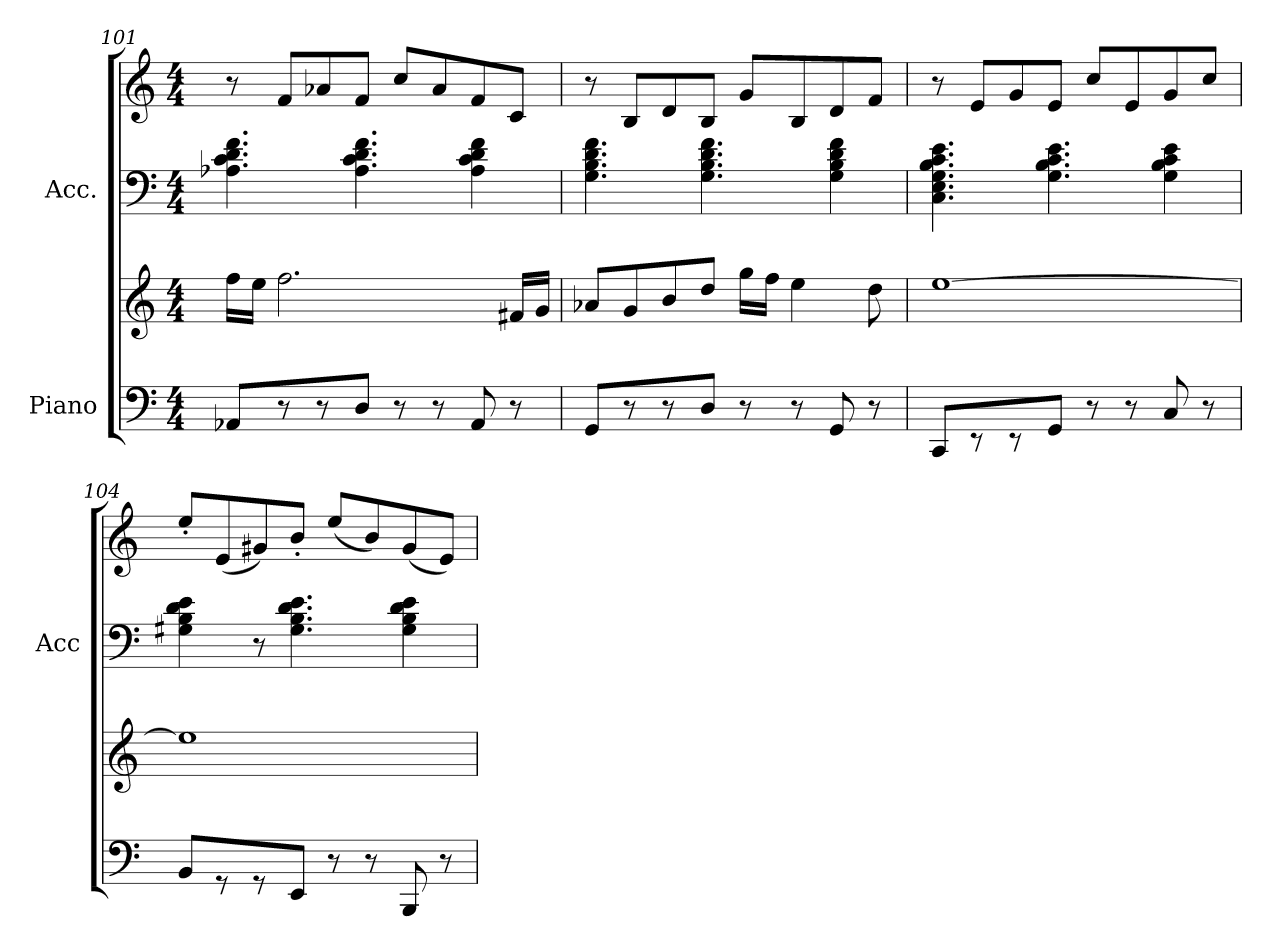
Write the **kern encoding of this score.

**kern	**kern	**kern	**kern
*part2	*part2	*part1	*part1
*staff4	*staff3	*staff2	*staff1
*I"Piano	*	*I"Acc.	*
*	*	*I'Acc	*
!!LO:LB:g=z
*clefF4	*clefG2	*clefF4	*clefG2
*k[]	*k[]	*k[]	*k[]
*M4/4	*M4/4	*M4/4	*M4/4
=101	=101	=101	=101
8AA-X/L	16ff\LL	4.A-X\ 4.c\ 4.d\ 4.f\	8r
.	16ee\JJ	.	.
8r	2.ff\	.	8f/L
8r	.	.	8a-X/
8D/J	.	4.A-\ 4.c\ 4.d\ 4.f\	8f/J
8r	.	.	8cc/L
8r	.	.	8a-/
8AA-/	.	4A-\ 4c\ 4d\ 4f\	8f/
8r	16f#X/LL	.	8c/J
.	16g/JJ	.	.
=102	=102	=102	=102
8GG/L	8a-X/L	4.G\ 4.B\ 4.d\ 4.f\	8r
8r	8g/	.	8B/L
8r	8b/	.	8d/
8D/J	8dd/J	4.G\ 4.B\ 4.d\ 4.f\	8B/J
8r	16gg\LL	.	8g/L
.	16ff\JJ	.	.
8r	4ee\	.	8B/
8GG/	.	4G\ 4B\ 4d\ 4f\	8d/
8r	8dd\	.	8f/J
=103	=103	=103	=103
8CC/L	[1ee	4.C!\ 4.E!\ 4.G\ 4.B\ 4.c\ 4.e\	8r
8r	.	.	8e/L
8r	.	.	8g/
8GG/J	.	4.G\ 4.B\ 4.c\ 4.e\	8e/J
8r	.	.	8cc/L
8r	.	.	8e/
8C/	.	4G\ 4B\ 4c\ 4e\	8g/
8r	.	.	8cc/J
=104	=104	=104	=104
8BB/L	1ee]	4G#X\ 4B\ 4d\ 4e\	8ee'/L
8r	.	.	(<8e/
8r	.	8r	8g#X/)
8EE/J	.	4.G#\ 4.B\ 4.d\ 4.e\	8b'/J
8r	.	.	(<8ee/L
8r	.	.	8b/)
8BBB/	.	4G#\ 4B\ 4d\ 4e\	(<8g#/
8r	.	.	8e/J)
=	=	=	=
*-	*-	*-	*-
